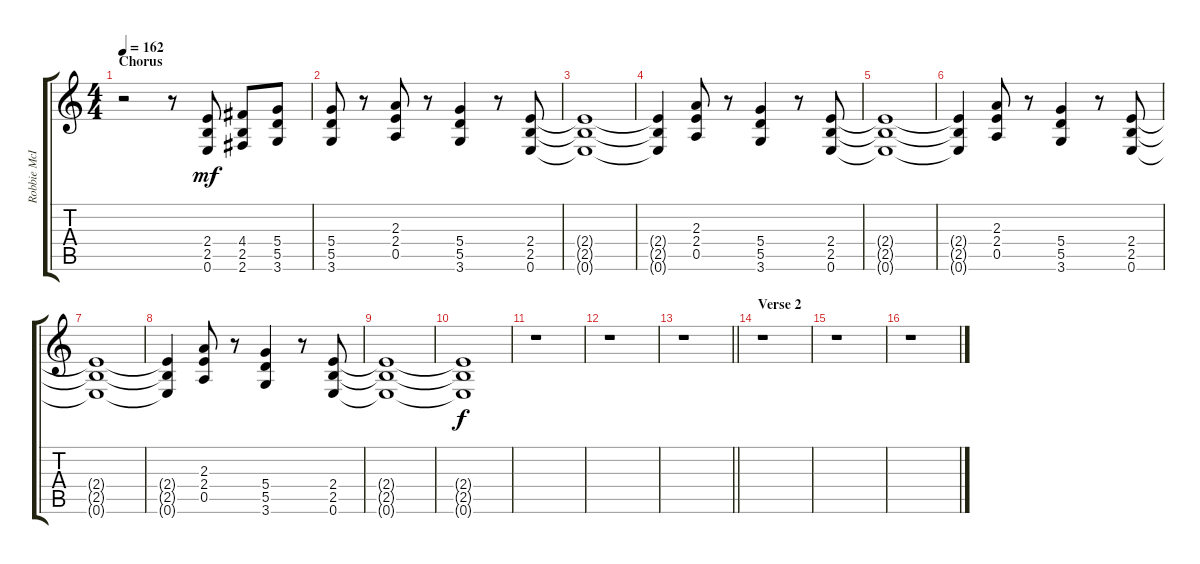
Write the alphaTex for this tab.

\track ("Robbie McIntosh" "Robbie McI") {instrument overdrivenguitar}
\staff {score tabs}
\tuning (E4 B3 G3 D3 A2 E2) {hide}
\ts (4 4)
\section ("" "Chorus")
\tempo 162
\clef g2
\ks c
r.2{dy mf} r.8 (2.4 2.5 0.6).8{volume 12} (4.4 2.5 2.6).8 (5.4 5.5 3.6).8 |
(5.4 5.5 3.6).8 r.8 (2.3 2.4 0.5).8 r.8 (5.4 5.5 3.6).4 r.8 (2.4 2.5 0.6).8 |
(2.4{t} 2.5{t} 0.6{t}).1 |
(2.4{t} 2.5{t} 0.6{t}).4 (2.3 2.4 0.5).8 r.8 (5.4 5.5 3.6).4 r.8 (2.4 2.5 0.6).8 |
(2.4{t} 2.5{t} 0.6{t}).1 |
(2.4{t} 2.5{t} 0.6{t}).4 (2.3 2.4 0.5).8 r.8 (5.4 5.5 3.6).4 r.8 (2.4 2.5 0.6).8 |
(2.4{t} 2.5{t} 0.6{t}).1 |
(2.4{t} 2.5{t} 0.6{t}).4 (2.3 2.4 0.5).8 r.8 (5.4 5.5 3.6).4 r.8 (2.4 2.5 0.6).8 |
(2.4{t} 2.5{t} 0.6{t}).1 |
(2.4{t} 2.5{t} 0.6{t}).1{dy f} |
r.1 |
r.1 |
\barLineRight lightlight
r.1 |
\section ("" "Verse 2")
r.1 |
r.1 |
r.1
